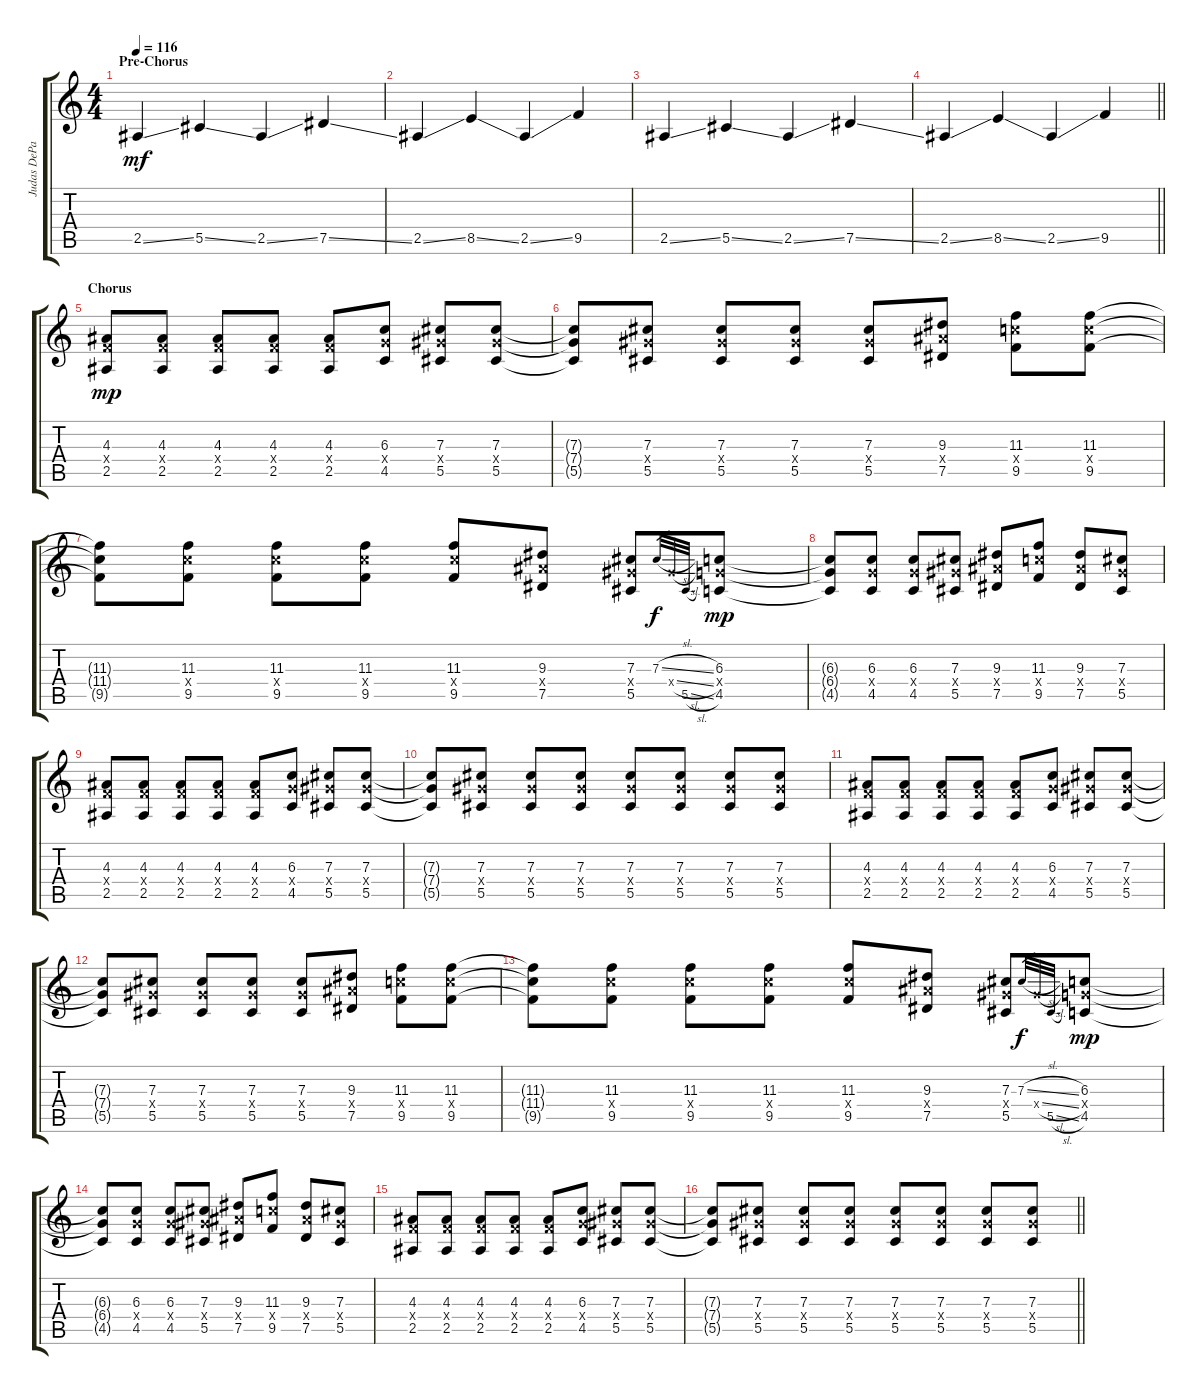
\track ("Judas DePaolo" "Judas DePa") {instrument distortionguitar}
\staff {score tabs}
\tuning (Eb4 Bb3 Gb3 Db3 Ab2 Eb2) {hide}
\ts (4 4)
\section ("" "Pre-Chorus")
\tempo 116
\clef g2
\ks c
2.5{ss}.4{dy mf} 5.5{ss}.4 2.5{ss}.4 7.5{ss}.4 |
2.5{ss}.4 8.5{ss}.4 2.5{ss}.4 9.5.4 |
2.5{ss}.4 5.5{ss}.4 2.5{ss}.4 7.5{ss}.4 |
\barLineRight lightlight
2.5{ss}.4 8.5{ss}.4 2.5{ss}.4 9.5.4 |
\section ("" "Chorus")
(4.3 4.4{x} 2.5).8{dy mp} (4.3 4.4{x} 2.5).8 (4.3 4.4{x} 2.5).8 (4.3 4.4{x} 2.5).8 (4.3 4.4{x} 2.5).8 (6.3 6.4{x} 4.5).8 (7.3 7.4{x} 5.5).8 (7.3 7.4{x} 5.5).8 |
(7.3{t} 7.4{t} 5.5{t}).8 (7.3 7.4{x} 5.5).8 (7.3 7.4{x} 5.5).8 (7.3 7.4{x} 5.5).8 (7.3 7.4{x} 5.5).8 (9.3 9.4{x} 7.5).8 (11.3 11.4{x} 9.5).8 (11.3 11.4{x} 9.5).8 |
(11.3{t} 11.4{t} 9.5{t}).8 (11.3 11.4{x} 9.5).8 (11.3 11.4{x} 9.5).8 (11.3 11.4{x} 9.5).8 (11.3 11.4{x} 9.5).8 (9.3 9.4{x} 7.5).8 (7.3 7.4{x} 5.5).8 7.3{sl}.32{gr dy f} 7.4{sl x}.32{gr} 5.5{sl}.32{gr} (6.3 6.4{x} 4.5).8{dy mp} |
(6.3{t} 6.4{t} 4.5{t}).8 (6.3 6.4{x} 4.5).8 (6.3 6.4{x} 4.5).8 (7.3 7.4{x} 5.5).8 (9.3 9.4{x} 7.5).8 (11.3 11.4{x} 9.5).8 (9.3 9.4{x} 7.5).8 (7.3 7.4{x} 5.5).8 |
(4.3 4.4{x} 2.5).8 (4.3 4.4{x} 2.5).8 (4.3 4.4{x} 2.5).8 (4.3 4.4{x} 2.5).8 (4.3 4.4{x} 2.5).8 (6.3 6.4{x} 4.5).8 (7.3 7.4{x} 5.5).8 (7.3 7.4{x} 5.5).8 |
(7.3{t} 7.4{t} 5.5{t}).8 (7.3 7.4{x} 5.5).8 (7.3 7.4{x} 5.5).8 (7.3 7.4{x} 5.5).8 (7.3 7.4{x} 5.5).8 (7.3 7.4{x} 5.5).8 (7.3 7.4{x} 5.5).8 (7.3 7.4{x} 5.5).8 |
(4.3 4.4{x} 2.5).8 (4.3 4.4{x} 2.5).8 (4.3 4.4{x} 2.5).8 (4.3 4.4{x} 2.5).8 (4.3 4.4{x} 2.5).8 (6.3 6.4{x} 4.5).8 (7.3 7.4{x} 5.5).8 (7.3 7.4{x} 5.5).8 |
(7.3{t} 7.4{t} 5.5{t}).8 (7.3 7.4{x} 5.5).8 (7.3 7.4{x} 5.5).8 (7.3 7.4{x} 5.5).8 (7.3 7.4{x} 5.5).8 (9.3 9.4{x} 7.5).8 (11.3 11.4{x} 9.5).8 (11.3 11.4{x} 9.5).8 |
(11.3{t} 11.4{t} 9.5{t}).8 (11.3 11.4{x} 9.5).8 (11.3 11.4{x} 9.5).8 (11.3 11.4{x} 9.5).8 (11.3 11.4{x} 9.5).8 (9.3 9.4{x} 7.5).8 (7.3 7.4{x} 5.5).8 7.3{sl}.32{gr dy f} 7.4{sl x}.32{gr} 5.5{sl}.32{gr} (6.3 6.4{x} 4.5).8{dy mp} |
(6.3{t} 6.4{t} 4.5{t}).8 (6.3 6.4{x} 4.5).8 (6.3 6.4{x} 4.5).8 (7.3 7.4{x} 5.5).8 (9.3 9.4{x} 7.5).8 (11.3 11.4{x} 9.5).8 (9.3 9.4{x} 7.5).8 (7.3 7.4{x} 5.5).8 |
(4.3 4.4{x} 2.5).8 (4.3 4.4{x} 2.5).8 (4.3 4.4{x} 2.5).8 (4.3 4.4{x} 2.5).8 (4.3 4.4{x} 2.5).8 (6.3 6.4{x} 4.5).8 (7.3 7.4{x} 5.5).8 (7.3 7.4{x} 5.5).8 |
\barLineRight lightlight
(7.3{t} 7.4{t} 5.5{t}).8 (7.3 7.4{x} 5.5).8 (7.3 7.4{x} 5.5).8 (7.3 7.4{x} 5.5).8 (7.3 7.4{x} 5.5).8 (7.3 7.4{x} 5.5).8 (7.3 7.4{x} 5.5).8 (7.3 7.4{x} 5.5).8
